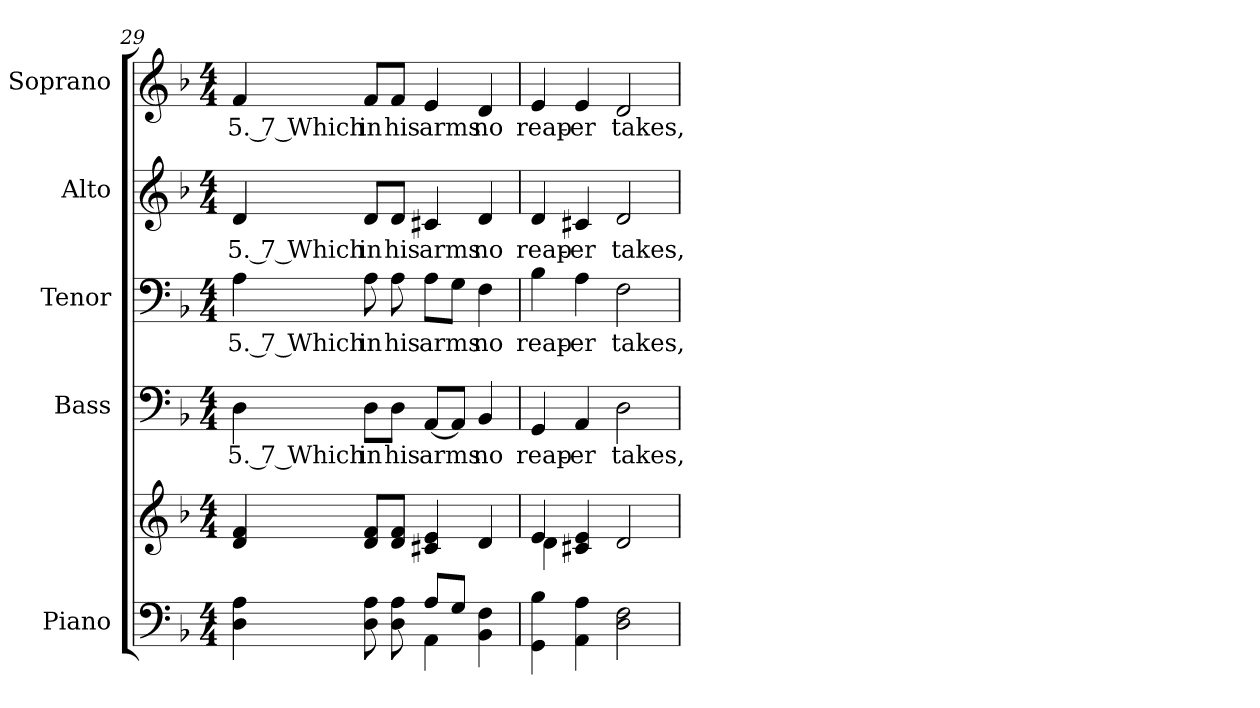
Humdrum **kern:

**kern	**kern	**kern	**text	**kern	**text	**kern	**text	**kern	**text
*part5	*part5	*part4	*part4	*part3	*part3	*part2	*part2	*part1	*part1
*staff6	*staff5	*staff4	*staff4	*staff3	*staff3	*staff2	*staff2	*staff1	*staff1
*I"Piano	*	*I"Bass	*	*I"Tenor	*	*I"Alto	*	*I"Soprano	*
*I'Pno.	*	*I'B.	*	*I'T.	*	*I'A.	*	*I'S.	*
!!LO:PB:g=z
*clefF4	*clefG2	*clefF4	*	*clefF4	*	*clefG2	*	*clefG2	*
*k[b-]	*k[b-]	*k[b-]	*	*k[b-]	*	*k[b-]	*	*k[b-]	*
*F:	*F:	*F:	*	*F:	*	*F:	*	*F:	*
*M4/4	*M4/4	*M4/4	*	*M4/4	*	*M4/4	*	*M4/4	*
=29	=29	=29	=29	=29	=29	=29	=29	=29	=29
*^	*	*	*	*	*	*	*	*	*
!	!	!	!	!LO:LY:b:color=#000000	!	!	!	!	!	!
!	!	!	!	!	!	!LO:LY:b:color=#000000	!	!	!	!
!	!	!	!	!	!	!	!	!LO:LY:b:color=#000000	!	!
!	!	!	!	!	!	!	!	!	!	!LO:LY:b:color=#000000
4Di\ 4Ai	2ryy	4di/ 4fi	4Di\	5. 7 Which	4Ai\	5. 7 Which	4di/	5. 7 Which	4fi/	5. 7 Which
!	!	!	!	!LO:LY:b:color=#000000	!	!	!	!	!	!
!	!	!	!	!	!	!LO:LY:b:color=#000000	!	!	!	!
!	!	!	!	!	!	!	!	!LO:LY:b:color=#000000	!	!
!	!	!	!	!	!	!	!	!	!	!LO:LY:b:color=#000000
8Di\ 8Ai	.	8di/ 8fi/L	8Di\L	in	8Ai\	in	8di/L	in	8fi/L	in
!	!	!	!	!LO:LY:b:color=#000000	!	!	!	!	!	!
!	!	!	!	!	!	!LO:LY:b:color=#000000	!	!	!	!
!	!	!	!	!	!	!	!	!LO:LY:b:color=#000000	!	!
!	!	!	!	!	!	!	!	!	!	!LO:LY:b:color=#000000
8Di\ 8Ai	.	8di/ 8fi/J	8Di\J	his	8Ai\	his	8di/J	his	8fi/J	his
!	!	!	!	!LO:LY:b:color=#000000	!	!	!	!	!	!
!	!	!	!	!	!	!LO:LY:b:color=#000000	!	!	!	!
!	!	!	!	!	!	!	!	!LO:LY:b:color=#000000	!	!
!	!	!	!	!	!	!	!	!	!	!LO:LY:b:color=#000000
8Ai/L	4AAi\	4c#Xi/ 4ei	[<8AAi/L	arms	8Ai\L	arms	4c#Xi/	arms	4ei/	arms
8Gi/J	.	.	8AAi/J]	.	8Gi\J	.	.	.	.	.
!	!	!	!	!LO:LY:b:color=#000000	!	!	!	!	!	!
!	!	!	!	!	!	!LO:LY:b:color=#000000	!	!	!	!
!	!	!	!	!	!	!	!	!LO:LY:b:color=#000000	!	!
!	!	!	!	!	!	!	!	!	!	!LO:LY:b:color=#000000
4BB-i\ 4Fi	4ryy	4di/	4BB-i/	no	4Fi\	no	4di/	no	4di/	no
*v	*v	*	*	*	*	*	*	*	*	*
=30	=30	=30	=30	=30	=30	=30	=30	=30	=30
*	*^	*	*	*	*	*	*	*	*
*^	*	*	*	*	*	*	*	*	*	*
!	!	!	!	!	!LO:LY:b:color=#000000	!	!	!	!	!	!
*v	*v	*	*	*	*	*	*	*	*	*	*
*^	*	*	*	*	*	*	*	*	*	*
!	!	!	!	!	!	!	!LO:LY:b:color=#000000	!	!	!	!
*v	*v	*	*	*	*	*	*	*	*	*	*
*^	*	*	*	*	*	*	*	*	*	*
!	!	!	!	!	!	!	!	!	!LO:LY:b:color=#000000	!	!
*v	*v	*	*	*	*	*	*	*	*	*	*
*^	*	*	*	*	*	*	*	*	*	*
!	!	!	!	!	!	!	!	!	!	!	!LO:LY:b:color=#000000
*v	*v	*	*	*	*	*	*	*	*	*	*
4GGi\ 4B-i	4ei/	4di\	4GGi/	reap-	4B-i\	reap-	4di/	reap-	4ei/	reap-
!	!	!	!	!LO:LY:b:color=#000000	!	!	!	!	!	!
!	!	!	!	!	!	!LO:LY:b:color=#000000	!	!	!	!
!	!	!	!	!	!	!	!	!LO:LY:b:color=#000000	!	!
!	!	!	!	!	!	!	!	!	!	!LO:LY:b:color=#000000
4AAi\ 4Ai	4c#Xi/ 4ei	4ryy	4AAi/	-er	4Ai\	-er	4c#Xi/	-er	4ei/	-er
!	!	!	!	!LO:LY:b:color=#000000	!	!	!	!	!	!
!	!	!	!	!	!	!LO:LY:b:color=#000000	!	!	!	!
!	!	!	!	!	!	!	!	!LO:LY:b:color=#000000	!	!
!	!	!	!	!	!	!	!	!	!	!LO:LY:b:color=#000000
2Di\ 2Fi	2di/	2ryy	2Di\	takes,	2Fi\	takes,	2di/	takes,	2di/	takes,
*	*v	*v	*	*	*	*	*	*	*	*
=	=	=	=	=	=	=	=	=	=
*-	*-	*-	*-	*-	*-	*-	*-	*-	*-
